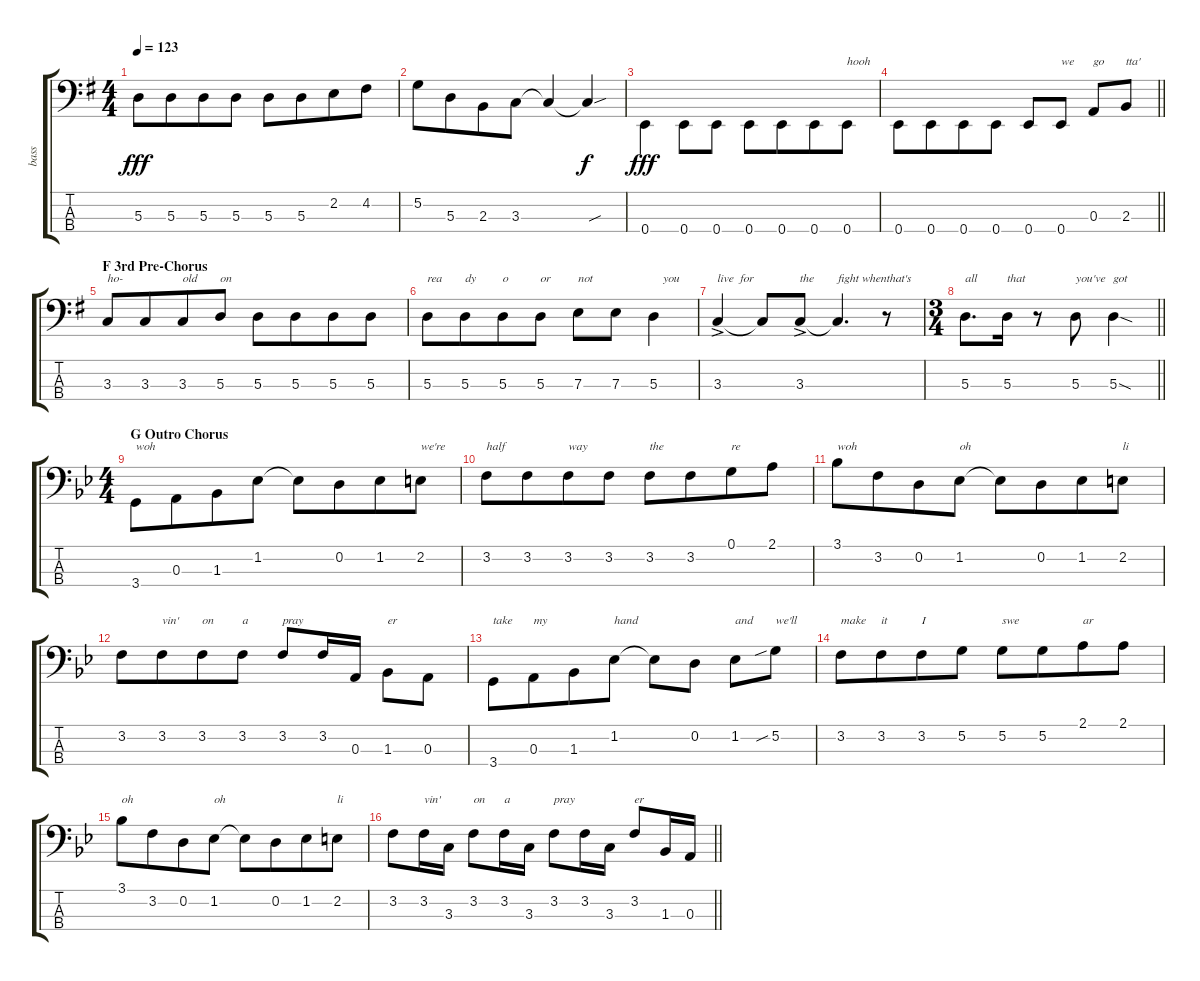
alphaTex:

\track ("bass" "bass") {instrument electricbasspick}
\staff {score tabs}
\tuning (G2 D2 A1 E1) {hide}
\ts (4 4)
\tempo 123
\clef f4
\ks g
5.3.8{dy fff} 5.3.8{beam merge} 5.3.8 5.3.8 5.3.8 5.3.8{beam merge} 2.2.8 4.2.8 |
5.2.8 5.3.8{beam merge} 2.3.8 3.3.8 3.3{t}.4 3.3{sou t}.4{dy f} |
0.4.4{dy fff beam Down} 0.4.8{beam Down} 0.4.8{beam Down} 0.4.8{beam Down} 0.4.8{beam Down beam merge} 0.4.8{beam Down} 0.4.8{txt "hooh" beam Down} |
\barLineRight lightlight
0.4.8{beam Down} 0.4.8{beam Down beam merge} 0.4.8{beam Down} 0.4.8{beam Down} 0.4.8 0.4.8{txt "we"} 0.3.8{txt "go"} 2.3.8{txt "tta'"} |
\section ("" "F 3rd Pre-Chorus")
3.3.8{txt "ho-"} 3.3.8{beam merge} 3.3.8{txt "old"} 5.3.8{txt "on"} 5.3.8 5.3.8{beam merge} 5.3.8 5.3.8 |
5.3.8{txt "rea"} 5.3.8{txt "dy" beam merge} 5.3.8{txt "o"} 5.3.8{txt "or"} 7.3.8{txt "not"} 7.3.8 5.3.4{txt "   you"} |
3.3{ac}.4{txt "live  for"} 3.3{t}.8 3.3{ac}.8{txt "the"} 3.3{t}.4{d txt "fight when"} r.8{txt "that's"} |
\ts (3 4)
\barLineRight lightlight
5.3.8{d txt "all"} 5.3.16{txt "that"} r.8 5.3.8{txt "you've"} 5.3{sod}.4{txt "got"} |
\ts (4 4)
\section ("" "G Outro Chorus")
\ks bb
3.4.8{txt "woh" beam Down} 0.3.8{beam Down beam merge} 1.3.8{beam Down} 1.2.8{beam Down} 1.2{t}.8 0.2.8{beam merge} 1.2.8 2.2.8{txt "we're"} |
3.2.8{txt "half"} 3.2.8{beam merge} 3.2.8{txt "way"} 3.2.8 3.2.8{txt "the"} 3.2.8{beam merge} 0.1.8{txt "re"} 2.1.8 |
3.1.8{txt "woh"} 3.2.8{beam merge} 0.2.8 1.2.8{txt "oh"} 1.2{t}.8 0.2.8{beam merge} 1.2.8 2.2.8{txt "li"} |
3.2.8 3.2.8{txt "vin'" beam merge} 3.2.8{txt "on"} 3.2.8{txt "a"} 3.2.8{txt "pray"} 3.2.16 0.3.16 1.3.8{txt "er" beam Down} 0.3.8{beam Down} |
3.4.8{txt "take" beam Down} 0.3.8{txt "my" beam Down beam merge} 1.3.8{beam Down} 1.2.8{txt "hand" beam Down} 1.2{t}.8 0.2.8 1.2.8{txt "and"} 5.2{sib}.8{txt "we'll"} |
3.2.8{txt "make"} 3.2.8{txt "it" beam merge} 3.2.8{txt "I"} 5.2.8 5.2.8{txt "swe"} 5.2.8{beam merge} 2.1.8{txt "ar"} 2.1.8 |
3.1.8{txt "oh"} 3.2.8{beam merge} 0.2.8 1.2.8{txt "oh"} 1.2{t}.8 0.2.8{beam merge} 1.2.8 2.2.8{txt "li"} |
\barLineRight lightlight
3.2.8 3.2.16{txt "vin'"} 3.3.16 3.2.8{txt "on"} 3.2.16{txt "a"} 3.3.16 3.2.8{txt "pray"} 3.2.16 3.3.16 3.2.8{txt "er"} 1.3.16 0.3.16
